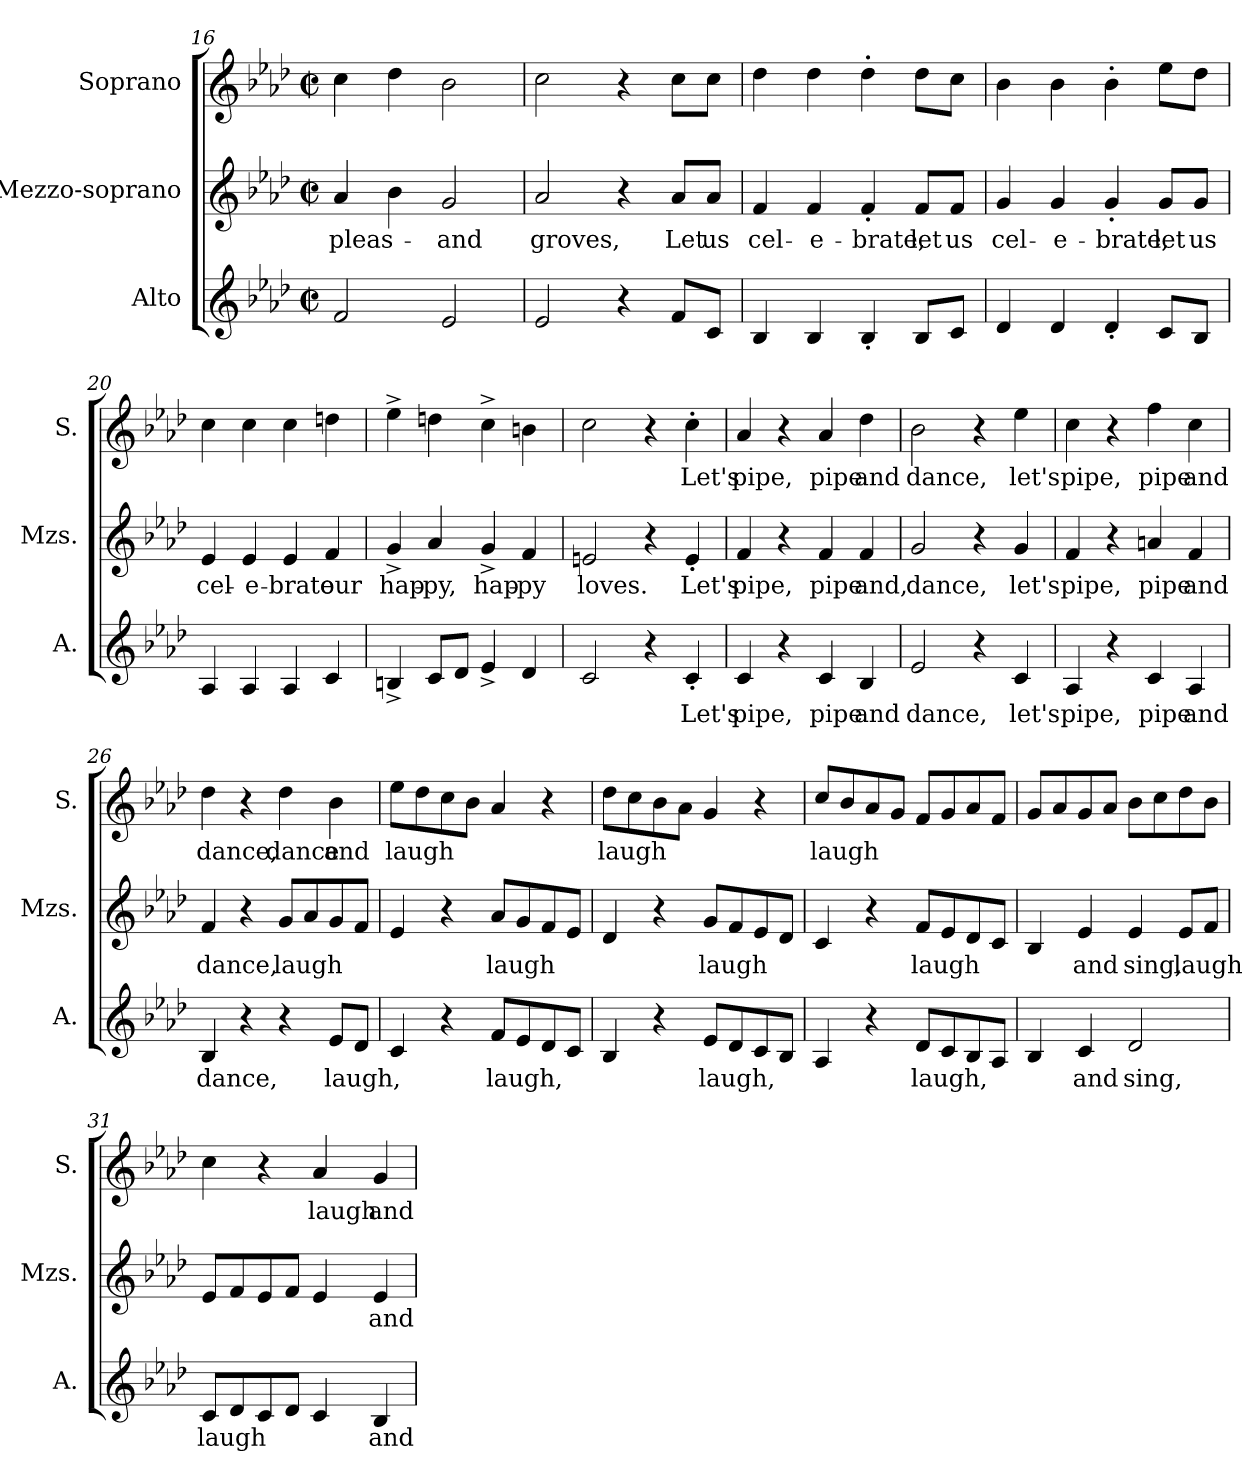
**kern	**text	**kern	**text	**kern	**text
*part3	*part3	*part2	*part2	*part1	*part1
*staff3	*staff3	*staff2	*staff2	*staff1	*staff1
*I"Alto	*	*I"Mezzo-soprano	*	*I"Soprano	*
*I'A.	*	*I'Mzs.	*	*I'S.	*
*clefG2	*	*clefG2	*	*clefG2	*
*k[b-e-a-d-]	*	*k[b-e-a-d-]	*	*k[b-e-a-d-]	*
*M2/2	*	*M2/2	*	*M2/2	*
*met(c|)	*	*met(c|)	*	*met(c|)	*
=16	=16	=16	=16	=16	=16
2f/	.	4a-/	pleas-	4cc\	.
.	.	4b-\	.	4dd-\	.
2e-/	.	2g/	-and	2b-\	.
!!LO:PB:g=z
=17	=17	=17	=17	=17	=17
2e-/	.	2a-/	groves,	2cc\	.
4r	.	4r	.	4r	.
8f/L	.	8a-/L	Let	8cc\L	.
8c/J	.	8a-/J	us	8cc\J	.
=18	=18	=18	=18	=18	=18
4B-/	.	4f/	cel-	4dd-\	.
4B-/	.	4f/	-e-	4dd-\	.
4B-'/	.	4f'/	-brate,	4dd-'\	.
8B-/L	.	8f/L	let	8dd-\L	.
8c/J	.	8f/J	us	8cc\J	.
=19	=19	=19	=19	=19	=19
4d-/	.	4g/	cel-	4b-\	.
4d-/	.	4g/	-e-	4b-\	.
4d-'/	.	4g'/	-brate,	4b-'\	.
8c/L	.	8g/L	let	8ee-\L	.
8B-/J	.	8g/J	us	8dd-\J	.
=20	=20	=20	=20	=20	=20
4A-/	.	4e-/	cel-	4cc\	.
4A-/	.	4e-/	-e-	4cc\	.
4A-/	.	4e-/	-brate	4cc\	.
4c/	.	4f/	our	4ddn\	.
=21	=21	=21	=21	=21	=21
4Bn^/	.	4g^/	hap-	4ee-^\	.
8c/L	.	4a-/	-py,	4ddn\	.
8d-/J	.	.	.	.	.
4e-^/	.	4g^/	hap-	4cc^\	.
4d-/	.	4f/	-py	4bn\	.
!!LO:LB:g=z
=22	=22	=22	=22	=22	=22
2c/	.	2en/	loves.	2cc\	.
4r	.	4r	.	4r	.
4c'/	Let's	4e'/	Let's	4cc'\	Let's
=23	=23	=23	=23	=23	=23
4c/	pipe,	4f/	pipe,	4a-/	pipe,
4r	.	4r	.	4r	.
4c/	pipe	4f/	pipe	4a-/	pipe
4B-/	and	4f/	and,	4dd-\	and
=24	=24	=24	=24	=24	=24
2e-/	dance,	2g/	dance,	2b-\	dance,
4r	.	4r	.	4r	.
4c/	let's	4g/	let's	4ee-\	let's
=25	=25	=25	=25	=25	=25
4A-/	pipe,	4f/	pipe,	4cc\	pipe,
4r	.	4r	.	4r	.
4c/	pipe	4an/	pipe	4ff\	pipe
4A-/	and	4f/	and	4cc\	and
=26	=26	=26	=26	=26	=26
4B-/	dance,	4f/	dance,	4dd-\	dance,
4r	.	4r	.	4r	.
4r	.	8g/L	laugh	4dd-\	dance
.	.	8a-/	.	.	.
8e-/L	laugh,	8g/	.	4b-\	and
8d-/J	.	8f/J	.	.	.
!!LO:LB:g=z
=27	=27	=27	=27	=27	=27
4c/	.	4e-/	.	8ee-\L	laugh
.	.	.	.	8dd-\	.
4r	.	4r	.	8cc\	.
.	.	.	.	8b-\J	.
8f/L	laugh,	8a-/L	laugh	4a-/	.
8e-/	.	8g/	.	.	.
8d-/	.	8f/	.	4r	.
8c/J	.	8e-/J	.	.	.
=28	=28	=28	=28	=28	=28
4B-/	.	4d-/	.	8dd-\L	laugh
.	.	.	.	8cc\	.
4r	.	4r	.	8b-\	.
.	.	.	.	8a-\J	.
8e-/L	laugh,	8g/L	laugh	4g/	.
8d-/	.	8f/	.	.	.
8c/	.	8e-/	.	4r	.
8B-/J	.	8d-/J	.	.	.
=29	=29	=29	=29	=29	=29
4A-/	.	4c/	.	8cc/L	laugh
.	.	.	.	8b-/	.
4r	.	4r	.	8a-/	.
.	.	.	.	8g/J	.
8d-/L	laugh,	8f/L	laugh	8f/L	.
8c/	.	8e-/	.	8g/	.
8B-/	.	8d-/	.	8a-/	.
8A-/J	.	8c/J	.	8f/J	.
!!LO:PB:g=z
=30	=30	=30	=30	=30	=30
4B-/	.	4B-/	.	8g/L	.
.	.	.	.	8a-/	.
4c/	and	4e-/	and	8g/	.
.	.	.	.	8a-/J	.
2d-/	sing,	4e-/	sing,	8b-\L	.
.	.	.	.	8cc\	.
.	.	8e-/L	laugh	8dd-\	.
.	.	8f/J	.	8b-\J	.
=31	=31	=31	=31	=31	=31
8c/L	laugh	8e-/L	.	4cc\	.
8d-/	.	8f/	.	.	.
8c/	.	8e-/	.	4r	.
8d-/J	.	8f/J	.	.	.
4c/	.	4e-/	.	4a-/	laugh
4B-/	and	4e-/	and	4g/	and
=	=	=	=	=	=
*-	*-	*-	*-	*-	*-
